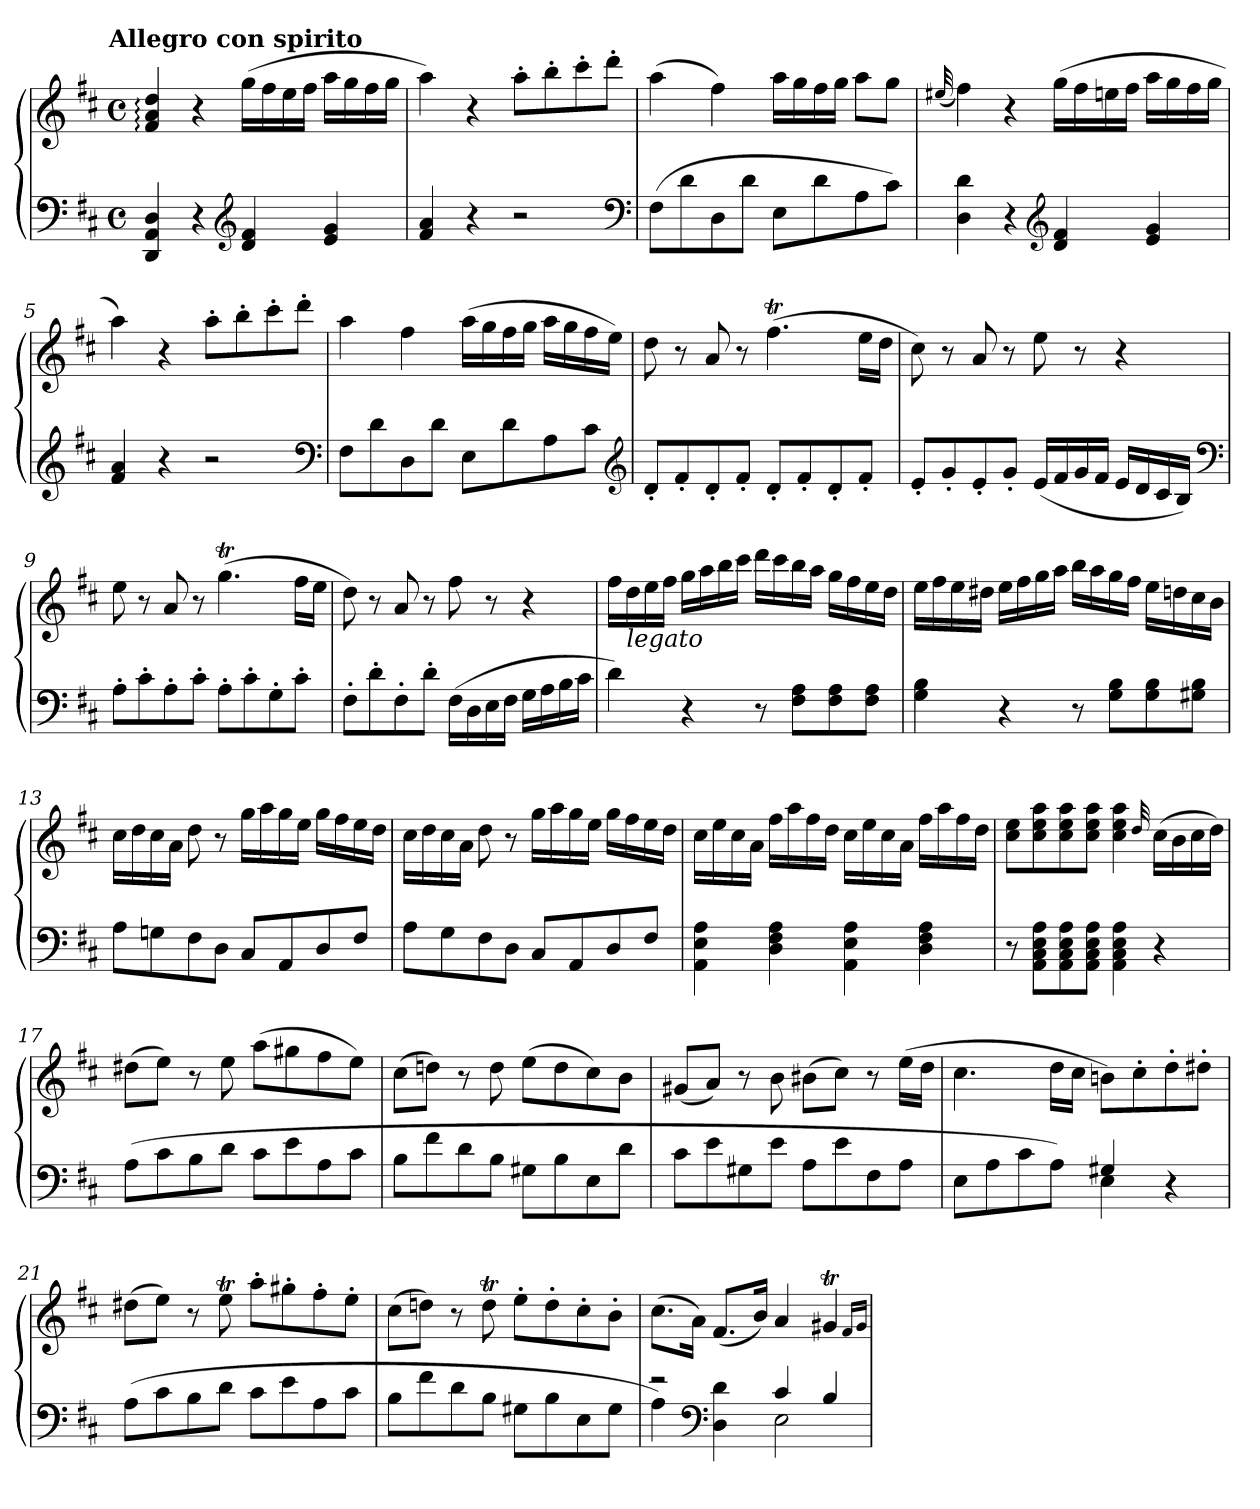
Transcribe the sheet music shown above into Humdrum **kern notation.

**kern	**kern
*part1	*part1
*staff2	*staff1
*clefF4	*clefG2
*k[f#c#]	*k[f#c#]
*D:	*D:
!!LO:TX:omd:t=Allegro con spirito
*M4/4	*M4/4
*met(c)	*met(c)
*MM132	*MM132
=1	=1
4DD 4AA 4D	4f#: 4a: 4dd:
4r	4r
*clefG2	*
4d 4f#	(16ggLL
.	16ff#
.	16ee
.	16ff#JJ
4e 4g	16aaLL
.	16gg
.	16ff#
.	16ggJJ
=2	=2
4f# 4a	4aa)
4r	4r
2r	8aa'L
.	8bb'
.	8ccc#'
.	8ddd'J
*clefF4	*
=3	=3
(8F#L	(4aa
8d	.
8D	4ff#)
8dJ	.
8EL	16aaLL
.	16gg
8d	16ff#
.	16ggJJ
8A	8aaL
8c#J)	8ggJ
=4	=4
.	(32qqee#X/
4D 4d	4ff#)
4r	4r
*clefG2	*
4d 4f#	(16ggLL
.	16ff#
.	16een
.	16ff#JJ
4e 4g	16aaLL
.	16gg
.	16ff#
.	16ggJJ
=5	=5
4f# 4a	4aa)
4r	4r
2r	8aa'L
.	8bb'
.	8ccc#'
.	8ddd'J
*clefF4	*
=6	=6
8F#L	4aa
8d	.
8D	4ff#
8dJ	.
8EL	(16aaLL
.	16gg
8d	16ff#
.	16ggJJ
8A	16aaLL
.	16gg
8c#J	16ff#
.	16eeJJ)
*clefG2	*
=7	=7
8d'L	8dd
8f#'	8r
8d'	8a
8f#'J	8r
8d'L	(4.ff#t
8f#'	.
8d'	.
8f#'J	16eeLL
.	16ddJJ
=8	=8
8e'L	8cc#)
8g'	8r
8e'	8a
8g'J	8r
(16eLL	8ee
16f#	.
16g	8r
16f#JJ	.
16eLL	4r
16d	.
16c#	.
16BJJ)	.
*clefF4	*
=9	=9
8A'L	8ee
8c#'	8r
8A'	8a
8c#'J	8r
8A'L	(4.ggT
8c#'	.
8G'	.
8c#'J	16ff#LL
.	16eeJJ
=10	=10
8F#'L	8dd)
8d'	8r
8F#'	8a
8d'J	8r
(16F#LL	8ff#
16D	.
16E	8r
16F#JJ	.
16GLL	4r
16A	.
16B	.
16c#JJ	.
=11	=11
4d)	16ff#LL
!	!LO:TX:b:i:t=legato
.	16dd
.	16ee
.	16ff#JJ
4r	16ggLL
.	16aa
.	16bb
.	16ccc#JJ
8r	16dddLL
.	16ccc#
8F# 8AL	16bb
.	16aaJJ
8F# 8A	16ggLL
.	16ff#
8F# 8AJ	16ee
.	16ddJJ
=12	=12
4G 4B	16eeLL
.	16ff#
.	16ee
.	16dd#XJJ
4r	16eeLL
.	16ff#
.	16gg
.	16aaJJ
8r	16bbLL
.	16aa
8G 8BL	16gg
.	16ff#JJ
8G 8B	16eeLL
.	16ddn
8G#X 8BJ	16cc#
.	16bJJ
=13	=13
8AL	16cc#LL
.	16dd
8Gn	16cc#
.	16aJJ
8F#	8dd
8DJ	8r
8C#L	16ggLL
.	16aa
8AA	16gg
.	16eeJJ
8D	16ggLL
.	16ff#
8F#J	16ee
.	16ddJJ
=14	=14
8AL	16cc#LL
.	16dd
8G	16cc#
.	16aJJ
8F#	8dd
8DJ	8r
8C#L	16ggLL
.	16aa
8AA	16gg
.	16eeJJ
8D	16ggLL
.	16ff#
8F#J	16ee
.	16ddJJ
=15	=15
4AA 4E 4A	16cc#LL
.	16ee
.	16cc#
.	16aJJ
4D 4F# 4A	16ff#LL
.	16aa
.	16ff#
.	16ddJJ
4AA 4E 4A	16cc#LL
.	16ee
.	16cc#
.	16aJJ
4D 4F# 4A	16ff#LL
.	16aa
.	16ff#
.	16ddJJ
=16	=16
8r	8cc# 8eeL
8AA 8C# 8E 8AL	8cc# 8ee 8aa
8AA 8C# 8E 8A	8cc# 8ee 8aa
8AA 8C# 8E 8AJ	8cc# 8ee 8aaJ
4AA 4C# 4E 4A	4cc# 4ee 4aa
.	32qqdd/
4r	(16cc#LL
.	16b
.	16cc#
.	16ddJJ)
=17	=17
(8AL	(8dd#XL
8c#	8eeJ)
8B	8r
8dJ	8ee
8c#L	(8aaL
8e	8gg#X
8A	8ff#
8c#J	8eeJ)
=18	=18
8BL	(8cc#L
8f#	8ddnJ)
8d	8r
8BJ	8dd
8G#XL	(8eeL
8B	8dd
8E	8cc#)
8dJ	8bJ
=19	=19
8c#L	(8g#XL
8e	8aJ)
8G#X	8r
8eJ	8b
8AL	(8b#XL
8e	8cc#J)
8F#	8r
8AJ	(16eeLL
.	16ddJJ
=20	=20
*^	*
2ryy	8EL	4.cc#
.	8A	.
.	8c#	.
.	8AJ)	16ddLL
.	.	16cc#JJ
4G#X	4E	8bnL)
.	.	8cc#'
4r	4ryy	8dd'
.	.	8dd#X'J
*v	*v	*
=21	=21
(8AL	(8dd#XL
8c#	8eeJ)
8B	8r
8dJ	8eeT
8c#L	8aa'L
8e	8gg#X'
8A	8ff#'
8c#J	8ee'J
=22	=22
8BL	(8cc#L
8f#	8ddnJ)
8d	8r
8BJ	8ddT
8G#XL	8ee'L
8B	8dd'
8E	8cc#'
8G#J	8b'J
=23	=23
*^	*
2r	4A)	(8.cc#L
.	.	16aJk)
*clefF4	*	*
.	4D 4d	(8.f#L
.	.	16bJk)
4c#	2E	4a
4B	.	4g#Xt
*v	*v	*
.	16qf#/LL
.	16qg#/JJ
=	=
*-	*-
